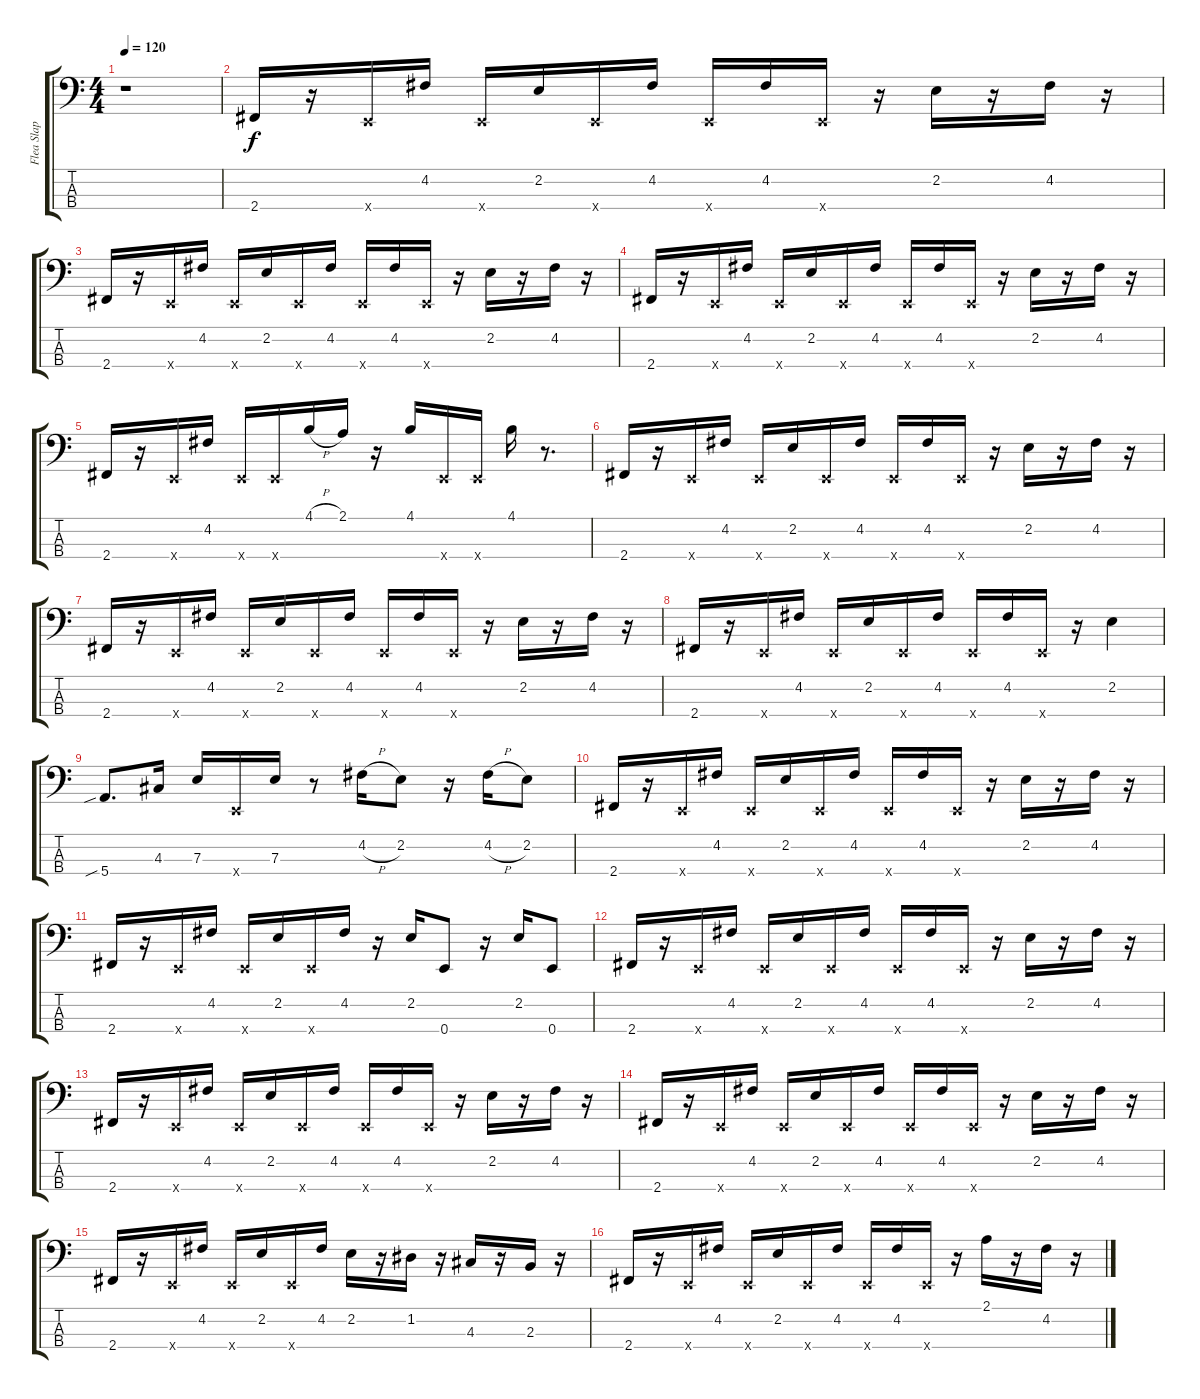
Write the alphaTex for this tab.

\track ("Flea Slap" "Flea Slap") {instrument slapbass1}
\staff {score tabs}
\tuning (G2 D2 A1 E1) {hide}
\ts (4 4)
\tempo 120
\clef f4
\ks c
r.1{dy f} |
2.4.16 r.16 0.4{x}.16 4.2.16 0.4{x}.16 2.2.16 0.4{x}.16 4.2.16 0.4{x}.16 4.2.16 0.4{x}.16 r.16 2.2.16 r.16 4.2.16 r.16 |
2.4.16 r.16 0.4{x}.16 4.2.16 0.4{x}.16 2.2.16 0.4{x}.16 4.2.16 0.4{x}.16 4.2.16 0.4{x}.16 r.16 2.2.16 r.16 4.2.16 r.16 |
2.4.16 r.16 0.4{x}.16 4.2.16 0.4{x}.16 2.2.16 0.4{x}.16 4.2.16 0.4{x}.16 4.2.16 0.4{x}.16 r.16 2.2.16 r.16 4.2.16 r.16 |
2.4.16 r.16 0.4{x}.16 4.2.16 0.4{x}.16 0.4{x}.16 4.1{h}.16 2.1.16 r.16 4.1.16 0.4{x}.16 0.4{x}.16 4.1.16 r.8{d} |
2.4.16 r.16 0.4{x}.16 4.2.16 0.4{x}.16 2.2.16 0.4{x}.16 4.2.16 0.4{x}.16 4.2.16 0.4{x}.16 r.16 2.2.16 r.16 4.2.16 r.16 |
2.4.16 r.16 0.4{x}.16 4.2.16 0.4{x}.16 2.2.16 0.4{x}.16 4.2.16 0.4{x}.16 4.2.16 0.4{x}.16 r.16 2.2.16 r.16 4.2.16 r.16 |
2.4.16 r.16 0.4{x}.16 4.2.16 0.4{x}.16 2.2.16 0.4{x}.16 4.2.16 0.4{x}.16 4.2.16 0.4{x}.16 r.16 2.2.4 |
5.4{sib}.8{d} 4.3.16 7.3.16 0.4{x}.16 7.3.16 r.8 4.2{h}.16 2.2.8 r.16 4.2{h}.16 2.2.8 |
2.4.16 r.16 0.4{x}.16 4.2.16 0.4{x}.16 2.2.16 0.4{x}.16 4.2.16 0.4{x}.16 4.2.16 0.4{x}.16 r.16 2.2.16 r.16 4.2.16 r.16 |
2.4.16 r.16 0.4{x}.16 4.2.16 0.4{x}.16 2.2.16 0.4{x}.16 4.2.16 r.16 2.2.16 0.4.8 r.16 2.2.16 0.4.8 |
2.4.16 r.16 0.4{x}.16 4.2.16 0.4{x}.16 2.2.16 0.4{x}.16 4.2.16 0.4{x}.16 4.2.16 0.4{x}.16 r.16 2.2.16 r.16 4.2.16 r.16 |
2.4.16 r.16 0.4{x}.16 4.2.16 0.4{x}.16 2.2.16 0.4{x}.16 4.2.16 0.4{x}.16 4.2.16 0.4{x}.16 r.16 2.2.16 r.16 4.2.16 r.16 |
2.4.16 r.16 0.4{x}.16 4.2.16 0.4{x}.16 2.2.16 0.4{x}.16 4.2.16 0.4{x}.16 4.2.16 0.4{x}.16 r.16 2.2.16 r.16 4.2.16 r.16 |
2.4.16 r.16 0.4{x}.16 4.2.16 0.4{x}.16 2.2.16 0.4{x}.16 4.2.16 2.2.16 r.16 1.2.16 r.16 4.3.16 r.16 2.3.16 r.16 |
2.4.16 r.16 0.4{x}.16 4.2.16 0.4{x}.16 2.2.16 0.4{x}.16 4.2.16 0.4{x}.16 4.2.16 0.4{x}.16 r.16 2.1.16 r.16 4.2.16 r.16
